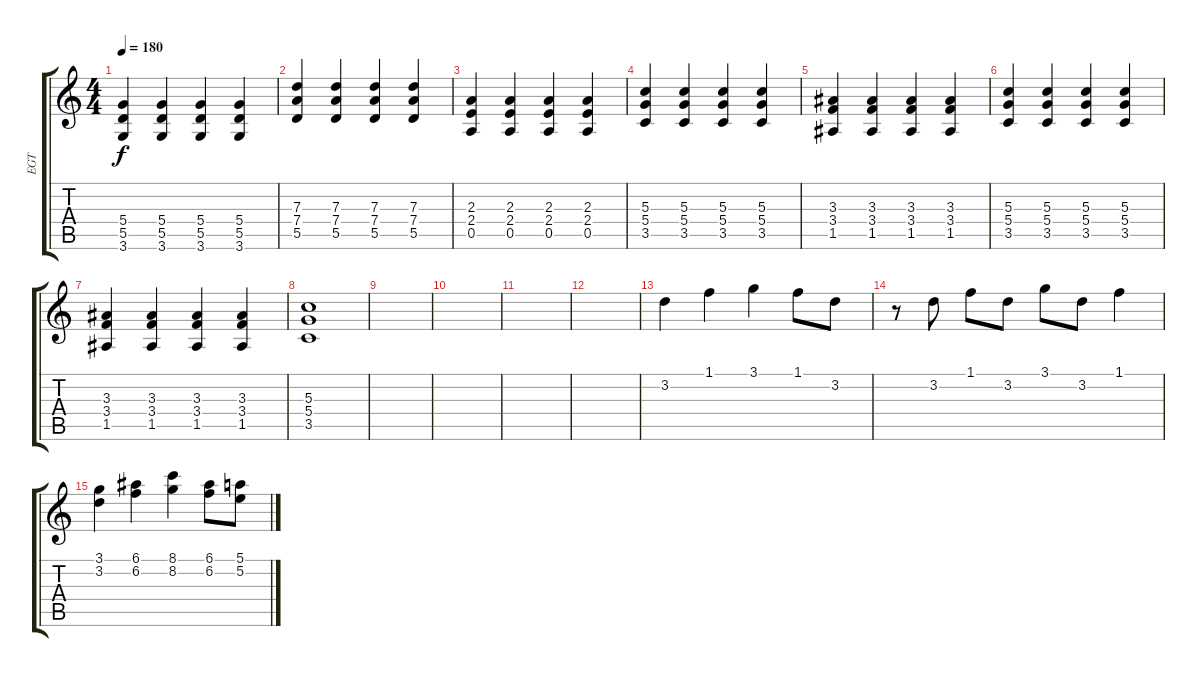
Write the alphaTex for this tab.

\track ("EGT" "EGT") {instrument distortionguitar}
\staff {score tabs}
\tuning (E4 B3 G3 D3 A2 E2) {hide}
\ts (4 4)
\tempo 180
\clef g2
\ks c
(5.4 5.5 3.6).4{dy f} (5.4 5.5 3.6).4 (5.4 5.5 3.6).4 (5.4 5.5 3.6).4 |
(7.3 7.4 5.5).4 (7.3 7.4 5.5).4 (7.3 7.4 5.5).4 (7.3 7.4 5.5).4 |
(2.3 2.4 0.5).4 (2.3 2.4 0.5).4 (2.3 2.4 0.5).4 (2.3 2.4 0.5).4 |
(5.3 5.4 3.5).4 (5.3 5.4 3.5).4 (5.3 5.4 3.5).4 (5.3 5.4 3.5).4 |
(3.3 3.4 1.5).4 (3.3 3.4 1.5).4 (3.3 3.4 1.5).4 (3.3 3.4 1.5).4 |
(5.3 5.4 3.5).4 (5.3 5.4 3.5).4 (5.3 5.4 3.5).4 (5.3 5.4 3.5).4 |
(3.3 3.4 1.5).4 (3.3 3.4 1.5).4 (3.3 3.4 1.5).4 (3.3 3.4 1.5).4 |
(5.3 5.4 3.5).1 |
|
|
|
|
3.2.4 1.1.4 3.1.4 1.1.8 3.2.8 |
r.8 3.2.8 1.1.8 3.2.8 3.1.8 3.2.8 1.1.4 |
(3.1 3.2).4 (6.1 6.2).4 (8.1 8.2).4 (6.1 6.2).8 (5.1 5.2).8
